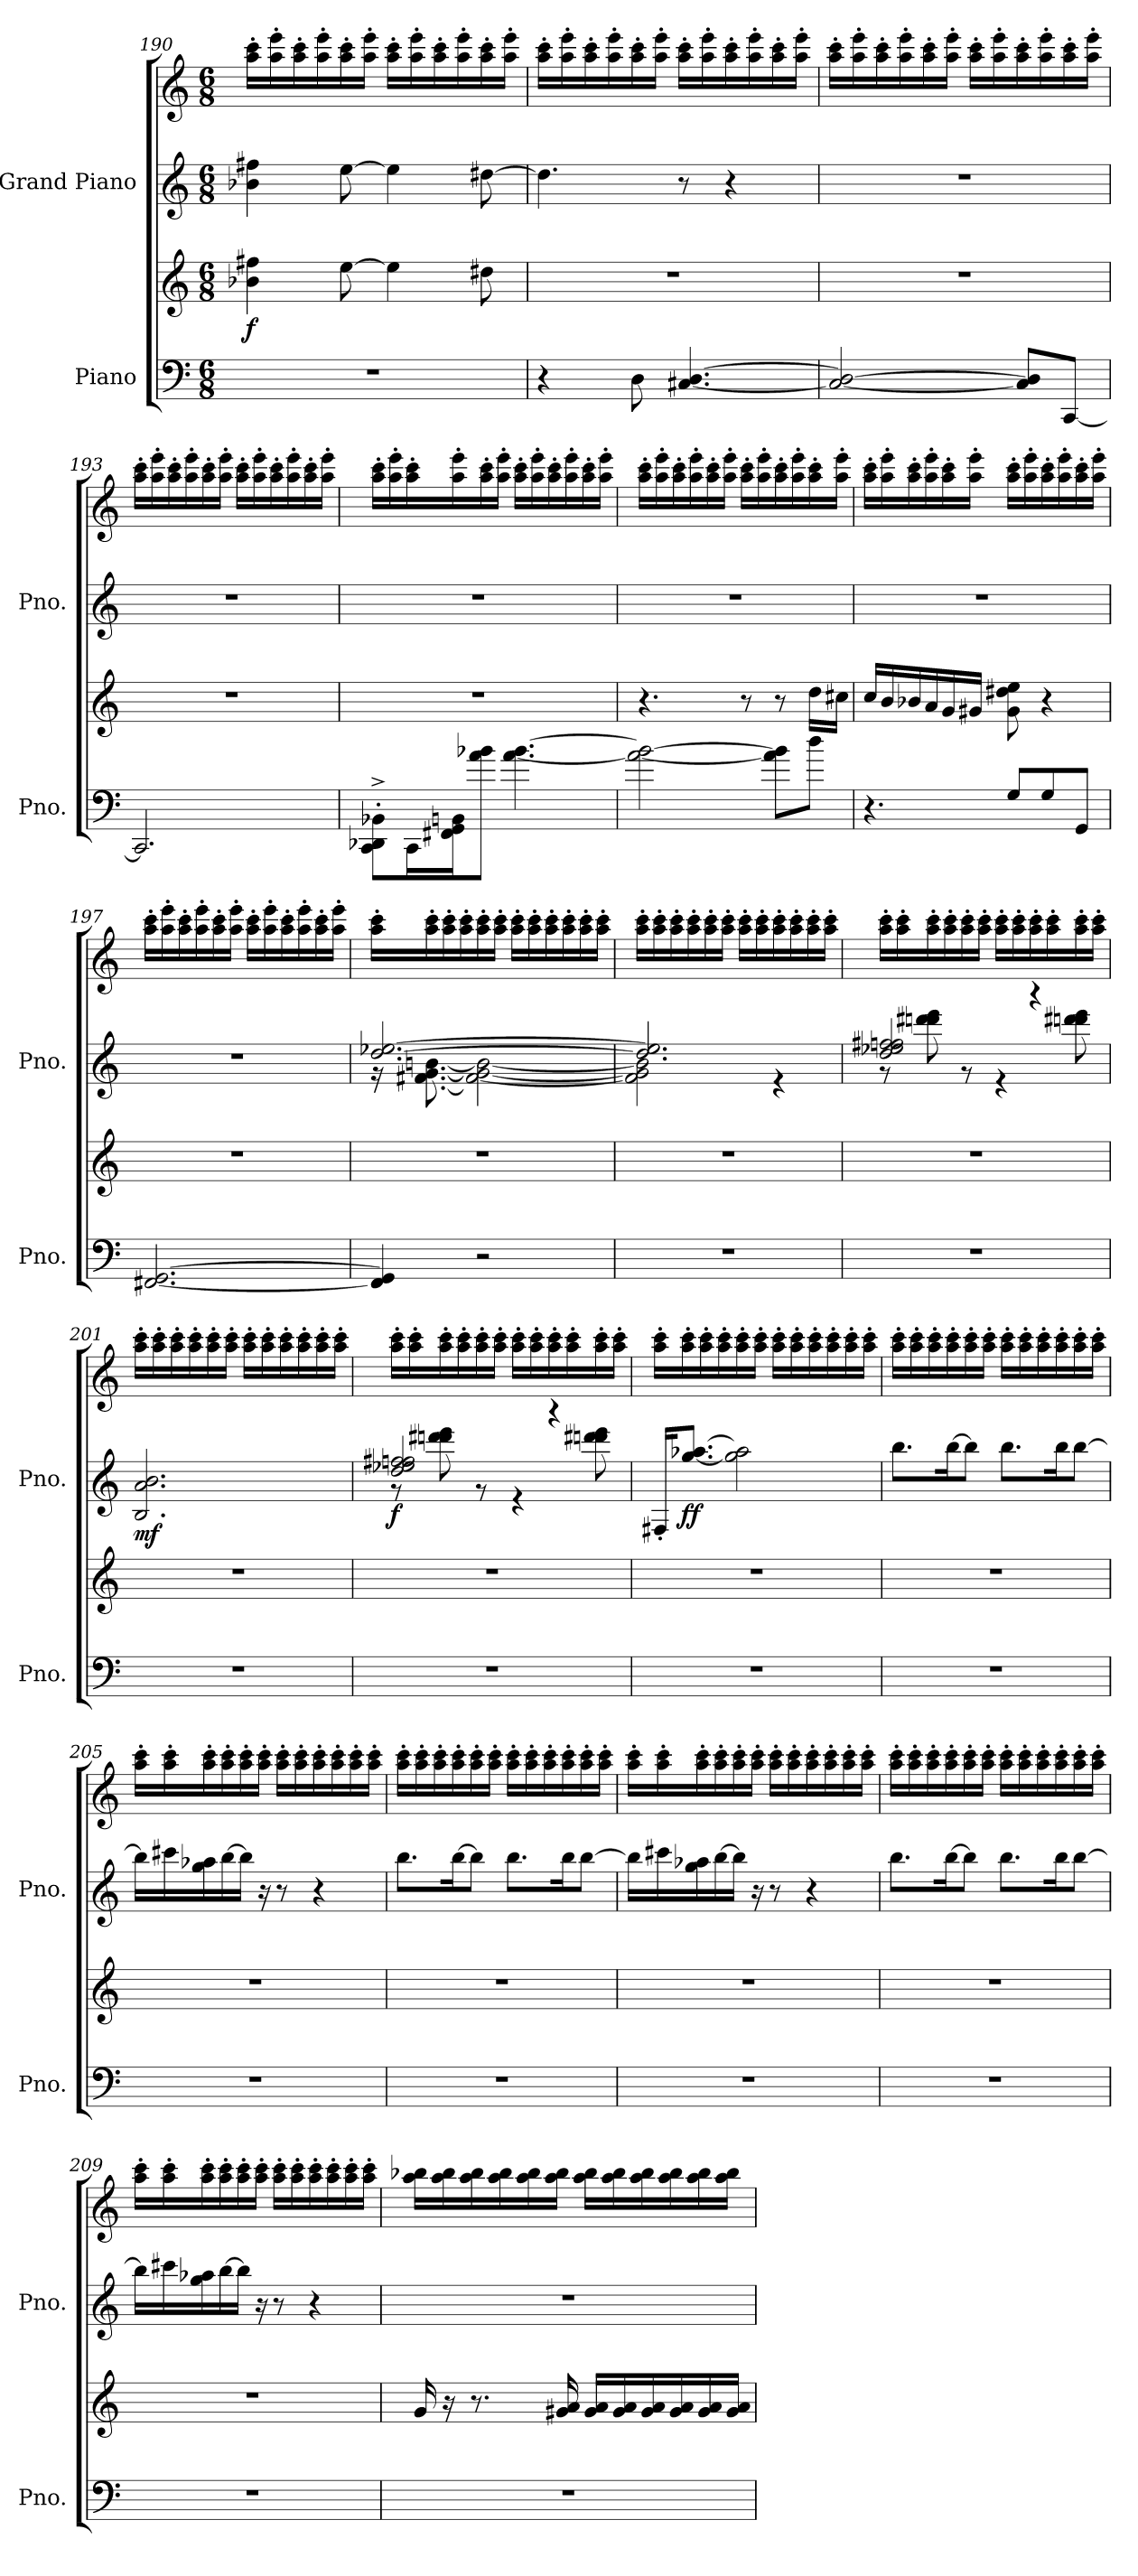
**kern	**kern	**dynam	**kern	**kern	**dynam
*part2	*part2	*part2	*part1	*part1	*part1
*staff4	*staff3	*staff3/4	*staff2	*staff1	*staff1/2
*I"Piano	*	*	*I"Grand Piano	*	*
*I'Pno.	*	*	*I'Pno.	*	*
*clefF4	*clefG2	*	*clefG2	*clefG2	*
*k[]	*k[]	*	*k[]	*k[]	*
*M6/8	*M6/8	*	*M6/8	*M6/8	*
=190	=190	=190	=190	=190	=190
!	!	!LO:DY:b	!	!	!LO:DY:b=2
!	!	!	!	!	!LO:DY:n=1:b
2.r	4b-X\ 4ff#X\	f	4b-X\ 4ff#X\	16aa\' 16ccc\'LL	f mp
.	.	.	.	16aa\' 16eee\'	.
.	.	.	.	16aa\' 16ccc\'	.
.	.	.	.	16aa\' 16eee\'	.
.	[8ee\	.	[8ee\	16aa\' 16ccc\'	.
.	.	.	.	16aa\' 16eee\'JJ	.
.	4ee\]	.	4ee\]	16aa\' 16ccc\'LL	.
.	.	.	.	16aa\' 16eee\'	.
.	.	.	.	16aa\' 16ccc\'	.
.	.	.	.	16aa\' 16eee\'	.
.	8dd#X\	.	[8dd#X\	16aa\' 16ccc\'	.
.	.	.	.	16aa\' 16eee\'JJ	.
!!LO:LB:g=z
=191	=191	=191	=191	=191	=191
4r	2.r	.	4.dd#\]	16aa\' 16ccc\'LL	.
.	.	.	.	16aa\' 16eee\'	.
.	.	.	.	16aa\' 16ccc\'	.
.	.	.	.	16aa\' 16eee\'	.
8D\	.	.	.	16aa\' 16ccc\'	.
.	.	.	.	16aa\' 16eee\'JJ	.
[4.C#X/ [4.D/	.	.	8r	16aa\' 16ccc\'LL	.
.	.	.	.	16aa\' 16eee\'	.
.	.	.	4r	16aa\' 16ccc\'	.
.	.	.	.	16aa\' 16eee\'	.
.	.	.	.	16aa\' 16ccc\'	.
.	.	.	.	16aa\' 16eee\'JJ	.
=192	=192	=192	=192	=192	=192
2C#/_ 2D/_	2.r	.	2.r	16aa\' 16ccc\'LL	.
.	.	.	.	16aa\' 16eee\'	.
.	.	.	.	16aa\' 16ccc\'	.
.	.	.	.	16aa\' 16eee\'	.
.	.	.	.	16aa\' 16ccc\'	.
.	.	.	.	16aa\' 16eee\'JJ	.
.	.	.	.	16aa\' 16ccc\'LL	.
.	.	.	.	16aa\' 16eee\'	.
8C#/] 8D/]L	.	.	.	16aa\' 16ccc\'	.
.	.	.	.	16aa\' 16eee\'	.
[8CC/J	.	.	.	16aa\' 16ccc\'	.
.	.	.	.	16aa\' 16eee\'JJ	.
!!LO:PB:g=z
=193	=193	=193	=193	=193	=193
!	!	!LO:DY:b=2	!	!	!
2.CC/]	2.r	other-dynamics	2.r	16aa\' 16ccc\'LL	.
.	.	.	.	16aa\' 16eee\'	.
.	.	.	.	16aa\' 16ccc\'	.
.	.	.	.	16aa\' 16eee\'	.
.	.	.	.	16aa\' 16ccc\'	.
.	.	.	.	16aa\' 16eee\'JJ	.
.	.	.	.	16aa\' 16ccc\'LL	.
.	.	.	.	16aa\' 16eee\'	.
.	.	.	.	16aa\' 16ccc\'	.
.	.	.	.	16aa\' 16eee\'	.
.	.	.	.	16aa\' 16ccc\'	.
.	.	.	.	16aa\' 16eee\'JJ	.
=194	=194	=194	=194	=194	=194
8CC\'^ 8DD-X\'^ 8BB-X\'^L	2.r	.	2.r	16aa\' 16ccc\'LL	.
.	.	.	.	16aa\' 16eee\'	.
16CC\L	.	.	.	16aa\' 16ccc\'	.
16FF#X\ 16GG\ 16BBn\J	.	.	.	16aa\' 16eee\'	.
8a\ 8b-X\J	.	.	.	16aa\' 16ccc\'	.
.	.	.	.	16aa\' 16eee\'JJ	.
[4.a\ [4.b-\	.	.	.	16aa\' 16ccc\'LL	.
.	.	.	.	16aa\' 16eee\'	.
.	.	.	.	16aa\' 16ccc\'	.
.	.	.	.	16aa\' 16eee\'	.
.	.	.	.	16aa\' 16ccc\'	.
.	.	.	.	16aa\' 16eee\'JJ	.
!!LO:LB:g=z
=195	=195	=195	=195	=195	=195
2a\_ 2b-\_	4.r	.	2.r	16aa\' 16ccc\'LL	.
.	.	.	.	16aa\' 16eee\'	.
.	.	.	.	16aa\' 16ccc\'	.
.	.	.	.	16aa\' 16eee\'	.
.	.	.	.	16aa\' 16ccc\'	.
.	.	.	.	16aa\' 16eee\'JJ	.
.	8r	.	.	16aa\' 16ccc\'LL	.
.	.	.	.	16aa\' 16eee\'	.
8a\] 8b-\]L	8r	.	.	16aa\' 16ccc\'	.
.	.	.	.	16aa\' 16eee\'	.
8dd\J	16dd\LL	.	.	16aa\' 16ccc\'	.
.	16cc#X\JJ	.	.	16aa\' 16eee\'JJ	.
=196	=196	=196	=196	=196	=196
4.r	16cc/LL	.	2.r	16aa\' 16ccc\'LL	.
.	16b/	.	.	16aa\' 16eee\'	.
.	16b-X/	.	.	16aa\' 16ccc\'	.
.	16a/	.	.	16aa\' 16eee\'	.
.	16g/	.	.	16aa\' 16ccc\'	.
.	16g#X/JJ	.	.	16aa\' 16eee\'JJ	.
8G/L	8g#\ 8dd#X\ 8ee\	.	.	16aa\' 16ccc\'LL	.
.	.	.	.	16aa\' 16eee\'	.
8G/	4r	.	.	16aa\' 16ccc\'	.
.	.	.	.	16aa\' 16eee\'	.
8GG/J	.	.	.	16aa\' 16ccc\'	.
.	.	.	.	16aa\' 16eee\'JJ	.
!!LO:LB:g=z
=197	=197	=197	=197	=197	=197
[2.FF#X/ [2.GG/	2.r	.	2.r	16aa\' 16ccc\'LL	.
.	.	.	.	16aa\' 16eee\'	.
.	.	.	.	16aa\' 16ccc\'	.
.	.	.	.	16aa\' 16eee\'	.
.	.	.	.	16aa\' 16ccc\'	.
.	.	.	.	16aa\' 16eee\'JJ	.
.	.	.	.	16aa\' 16ccc\'LL	.
.	.	.	.	16aa\' 16eee\'	.
.	.	.	.	16aa\' 16ccc\'	.
.	.	.	.	16aa\' 16eee\'	.
.	.	.	.	16aa\' 16ccc\'	.
.	.	.	.	16aa\' 16eee\'JJ	.
=198	=198	=198	=198	=198	=198
*	*	*	*^	*	*
4FF#/] 4GG/]	2.r	.	[2.dd/ [2.ee-X/	16r	16aa\' 16ccc\'LL	.
.	.	.	.	[8.f#X\ [8.g\ [8.bn\	16aa\' 16ccc\'	.
.	.	.	.	.	16aa\' 16ccc\'	.
.	.	.	.	.	16aa\' 16ccc\'	.
2r	.	.	.	2f#\_ 2g\_ 2b\_	16aa\' 16ccc\'	.
.	.	.	.	.	16aa\' 16ccc\'JJ	.
.	.	.	.	.	16aa\' 16ccc\'LL	.
.	.	.	.	.	16aa\' 16ccc\'	.
.	.	.	.	.	16aa\' 16ccc\'	.
.	.	.	.	.	16aa\' 16ccc\'	.
.	.	.	.	.	16aa\' 16ccc\'	.
.	.	.	.	.	16aa\' 16ccc\'JJ	.
!!LO:LB:g=z
=199	=199	=199	=199	=199	=199	=199
2.r	2.r	.	2.dd/] 2.ee-/]	2f#\] 2g\] 2b\]	16aa\' 16ccc\'LL	.
.	.	.	.	.	16aa\' 16ccc\'	.
.	.	.	.	.	16aa\' 16ccc\'	.
.	.	.	.	.	16aa\' 16ccc\'	.
.	.	.	.	.	16aa\' 16ccc\'	.
.	.	.	.	.	16aa\' 16ccc\'JJ	.
.	.	.	.	.	16aa\' 16ccc\'LL	.
.	.	.	.	.	16aa\' 16ccc\'	.
.	.	.	.	4r	16aa\' 16ccc\'	.
.	.	.	.	.	16aa\' 16ccc\'	.
.	.	.	.	.	16aa\' 16ccc\'	.
.	.	.	.	.	16aa\' 16ccc\'JJ	.
=200	=200	=200	=200	=200	=200	=200
2.r	2.r	.	2dd/ 2ee-X/ 2ffn/ 2ff#X/	8r	16aa\' 16ccc\'LL	.
.	.	.	.	.	16aa\' 16ccc\'	.
.	.	.	.	8dddn\ 8ddd#X\ 8eee\	16aa\' 16ccc\'	.
.	.	.	.	.	16aa\' 16ccc\'	.
.	.	.	.	8r	16aa\' 16ccc\'	.
.	.	.	.	.	16aa\' 16ccc\'JJ	.
.	.	.	.	4r	16aa\' 16ccc\'LL	.
.	.	.	.	.	16aa\' 16ccc\'	.
.	.	.	4r	.	16aa\' 16ccc\'	.
.	.	.	.	.	16aa\' 16ccc\'	.
!	!	!	!	!	!	!LO:DY:b=2
!	!	!	!	!	!	!LO:DY:n=1:b=2
.	.	.	.	8dddn\ 8ddd#X\ 8eee\	16aa\' 16ccc\'	ff sf
.	.	.	.	.	16aa\' 16ccc\'JJ	.
*	*	*	*v	*v	*	*
!!LO:PB:g=z
=201	=201	=201	=201	=201	=201
!	!	!	!	!	!LO:DY:b=2
2.r	2.r	.	2.B/ 2.a/ 2.b/	16aa\' 16ccc\'LL	mf
.	.	.	.	16aa\' 16ccc\'	.
.	.	.	.	16aa\' 16ccc\'	.
.	.	.	.	16aa\' 16ccc\'	.
.	.	.	.	16aa\' 16ccc\'	.
.	.	.	.	16aa\' 16ccc\'JJ	.
.	.	.	.	16aa\' 16ccc\'LL	.
.	.	.	.	16aa\' 16ccc\'	.
.	.	.	.	16aa\' 16ccc\'	.
.	.	.	.	16aa\' 16ccc\'	.
.	.	.	.	16aa\' 16ccc\'	.
.	.	.	.	16aa\' 16ccc\'JJ	.
=202	=202	=202	=202	=202	=202
*	*	*	*^	*	*
!	!	!	!	!	!	!LO:DY:b=2
2.r	2.r	.	2dd/ 2ee-X/ 2ffn/ 2ff#X/	8r	16aa\' 16ccc\'LL	f
.	.	.	.	.	16aa\' 16ccc\'	.
.	.	.	.	8dddn\ 8ddd#X\ 8eee\	16aa\' 16ccc\'	.
.	.	.	.	.	16aa\' 16ccc\'	.
.	.	.	.	8r	16aa\' 16ccc\'	.
.	.	.	.	.	16aa\' 16ccc\'JJ	.
.	.	.	.	4r	16aa\' 16ccc\'LL	.
.	.	.	.	.	16aa\' 16ccc\'	.
.	.	.	4r	.	16aa\' 16ccc\'	.
.	.	.	.	.	16aa\' 16ccc\'	.
.	.	.	.	8dddn\ 8ddd#X\ 8eee\	16aa\' 16ccc\'	.
.	.	.	.	.	16aa\' 16ccc\'JJ	.
*	*	*	*v	*v	*	*
!!LO:LB:g=z
=203	=203	=203	=203	=203	=203
2.r	2.r	.	16F#X'/KL	16aa\' 16ccc\'LL	.
!	!	!	!	!	!LO:DY:b=2
.	.	.	[8.gg/ [8.aa-X/J	16aa\' 16ccc\'	ff
.	.	.	.	16aa\' 16ccc\'	.
.	.	.	.	16aa\' 16ccc\'	.
.	.	.	2gg\] 2aa-\]	16aa\' 16ccc\'	.
.	.	.	.	16aa\' 16ccc\'JJ	.
.	.	.	.	16aa\' 16ccc\'LL	.
.	.	.	.	16aa\' 16ccc\'	.
.	.	.	.	16aa\' 16ccc\'	.
.	.	.	.	16aa\' 16ccc\'	.
.	.	.	.	16aa\' 16ccc\'	.
.	.	.	.	16aa\' 16ccc\'JJ	.
=204	=204	=204	=204	=204	=204
2.r	2.r	.	8.bb\L	16aa\' 16ccc\'LL	.
.	.	.	.	16aa\' 16ccc\'	.
.	.	.	.	16aa\' 16ccc\'	.
.	.	.	[16bb\K	16aa\' 16ccc\'	.
.	.	.	8bb\J]	16aa\' 16ccc\'	.
.	.	.	.	16aa\' 16ccc\'JJ	.
.	.	.	8.bb\L	16aa\' 16ccc\'LL	.
.	.	.	.	16aa\' 16ccc\'	.
.	.	.	.	16aa\' 16ccc\'	.
.	.	.	16bb\K	16aa\' 16ccc\'	.
.	.	.	[8bb\J	16aa\' 16ccc\'	.
.	.	.	.	16aa\' 16ccc\'JJ	.
!!LO:LB:g=z
=205	=205	=205	=205	=205	=205
2.r	2.r	.	16bb\LL]	16aa\' 16ccc\'LL	.
.	.	.	16ccc#X\	16aa\' 16ccc\'	.
.	.	.	16gg\ 16aa-X\	16aa\' 16ccc\'	.
.	.	.	[16bb\	16aa\' 16ccc\'	.
.	.	.	16bb\JJ]	16aa\' 16ccc\'	.
.	.	.	16r	16aa\' 16ccc\'JJ	.
.	.	.	8r	16aa\' 16ccc\'LL	.
.	.	.	.	16aa\' 16ccc\'	.
.	.	.	4r	16aa\' 16ccc\'	.
.	.	.	.	16aa\' 16ccc\'	.
.	.	.	.	16aa\' 16ccc\'	.
.	.	.	.	16aa\' 16ccc\'JJ	.
=206	=206	=206	=206	=206	=206
2.r	2.r	.	8.bb\L	16aa\' 16ccc\'LL	.
.	.	.	.	16aa\' 16ccc\'	.
.	.	.	.	16aa\' 16ccc\'	.
.	.	.	[16bb\K	16aa\' 16ccc\'	.
.	.	.	8bb\J]	16aa\' 16ccc\'	.
.	.	.	.	16aa\' 16ccc\'JJ	.
.	.	.	8.bb\L	16aa\' 16ccc\'LL	.
.	.	.	.	16aa\' 16ccc\'	.
.	.	.	.	16aa\' 16ccc\'	.
.	.	.	16bb\K	16aa\' 16ccc\'	.
.	.	.	[8bb\J	16aa\' 16ccc\'	.
.	.	.	.	16aa\' 16ccc\'JJ	.
!!LO:LB:g=z
=207	=207	=207	=207	=207	=207
2.r	2.r	.	16bb\LL]	16aa\' 16ccc\'LL	.
.	.	.	16ccc#X\	16aa\' 16ccc\'	.
.	.	.	16gg\ 16aa-X\	16aa\' 16ccc\'	.
.	.	.	[16bb\	16aa\' 16ccc\'	.
.	.	.	16bb\JJ]	16aa\' 16ccc\'	.
.	.	.	16r	16aa\' 16ccc\'JJ	.
.	.	.	8r	16aa\' 16ccc\'LL	.
.	.	.	.	16aa\' 16ccc\'	.
.	.	.	4r	16aa\' 16ccc\'	.
.	.	.	.	16aa\' 16ccc\'	.
.	.	.	.	16aa\' 16ccc\'	.
.	.	.	.	16aa\' 16ccc\'JJ	.
=208	=208	=208	=208	=208	=208
2.r	2.r	.	8.bb\L	16aa\' 16ccc\'LL	.
.	.	.	.	16aa\' 16ccc\'	.
.	.	.	.	16aa\' 16ccc\'	.
.	.	.	[16bb\K	16aa\' 16ccc\'	.
.	.	.	8bb\J]	16aa\' 16ccc\'	.
.	.	.	.	16aa\' 16ccc\'JJ	.
.	.	.	8.bb\L	16aa\' 16ccc\'LL	.
.	.	.	.	16aa\' 16ccc\'	.
.	.	.	.	16aa\' 16ccc\'	.
.	.	.	16bb\K	16aa\' 16ccc\'	.
.	.	.	[8bb\J	16aa\' 16ccc\'	.
.	.	.	.	16aa\' 16ccc\'JJ	.
!!LO:LB:g=z
=209	=209	=209	=209	=209	=209
2.r	2.r	.	16bb\LL]	16aa\' 16ccc\'LL	.
.	.	.	16ccc#X\	16aa\' 16ccc\'	.
.	.	.	16gg\ 16aa-X\	16aa\' 16ccc\'	.
.	.	.	[16bb\	16aa\' 16ccc\'	.
.	.	.	16bb\JJ]	16aa\' 16ccc\'	.
.	.	.	16r	16aa\' 16ccc\'JJ	.
.	.	.	8r	16aa\' 16ccc\'LL	.
.	.	.	.	16aa\' 16ccc\'	.
.	.	.	4r	16aa\' 16ccc\'	.
.	.	.	.	16aa\' 16ccc\'	.
.	.	.	.	16aa\' 16ccc\'	.
.	.	.	.	16aa\' 16ccc\'JJ	.
=210	=210	=210	=210	=210	=210
2.r	16g/	.	2.r	16aa\ 16bb-X\LL	.
.	16r	.	.	16aa\ 16bb-\	.
.	8.r	.	.	16aa\ 16bb-\	.
.	.	.	.	16aa\ 16bb-\	.
.	.	.	.	16aa\ 16bb-\	.
.	16g#X/ 16a/	.	.	16aa\ 16bb-\JJ	.
.	16g#/ 16a/LL	.	.	16aa\ 16bb-\LL	.
.	16g#/ 16a/	.	.	16aa\ 16bb-\	.
.	16g#/ 16a/	.	.	16aa\ 16bb-\	.
.	16g#/ 16a/	.	.	16aa\ 16bb-\	.
.	16g#/ 16a/	.	.	16aa\ 16bb-\	.
.	16g#/ 16a/JJ	.	.	16aa\ 16bb-\JJ	.
=	=	=	=	=	=
*-	*-	*-	*-	*-	*-
